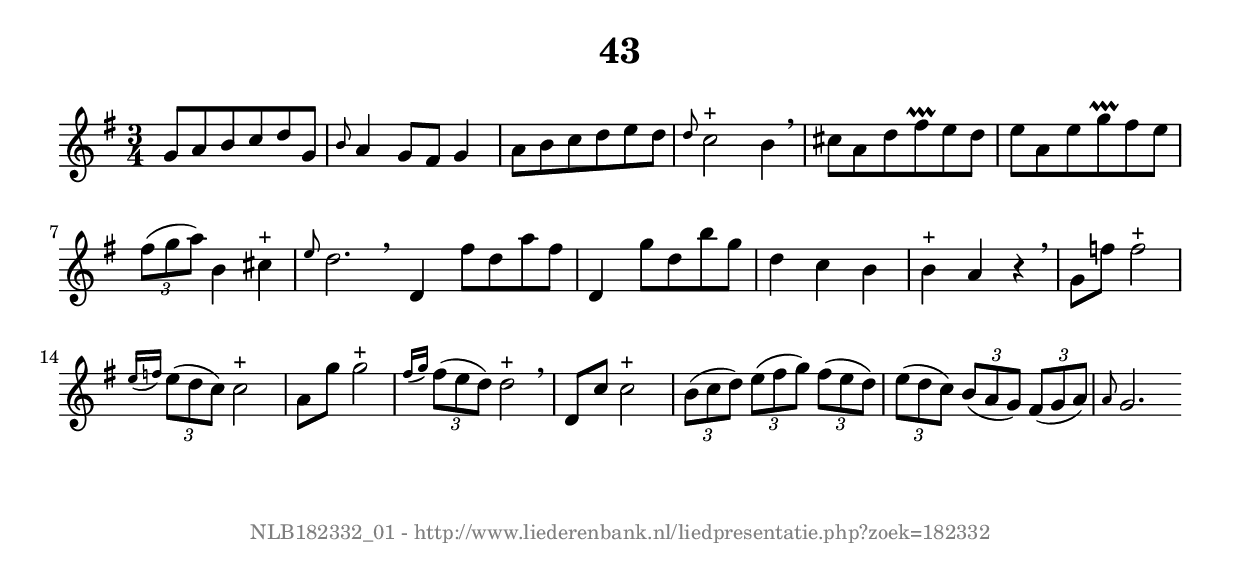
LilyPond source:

%
% produced by wce2krn 1.64 (7 June 2014)
%
\version"2.16"
#(append! paper-alist '(("long" . (cons (* 210 mm) (* 2000 mm)))))
#(set-default-paper-size "long")
sb = {\breathe}
mBreak = {\breathe }
bBreak = {\breathe }
x = {\once\override NoteHead #'style = #'cross }
gl=\glissando
itime={\override Staff.TimeSignature #'stencil = ##f }
ficta = {\once\set suggestAccidentals = ##t}
fine = {\once\override Score.RehearsalMark #'self-alignment-X = #1 \mark \markup {\italic{Fine}}}
dc = {\once\override Score.RehearsalMark #'self-alignment-X = #1 \mark \markup {\italic{D.C.}}}
dcf = {\once\override Score.RehearsalMark #'self-alignment-X = #1 \mark \markup {\italic{D.C. al Fine}}}
dcc = {\once\override Score.RehearsalMark #'self-alignment-X = #1 \mark \markup {\italic{D.C. al Coda}}}
ds = {\once\override Score.RehearsalMark #'self-alignment-X = #1 \mark \markup {\italic{D.S.}}}
dsf = {\once\override Score.RehearsalMark #'self-alignment-X = #1 \mark \markup {\italic{D.S. al Fine}}}
dsc = {\once\override Score.RehearsalMark #'self-alignment-X = #1 \mark \markup {\italic{D.S. al Coda}}}
pv = {\set Score.repeatCommands = #'((volta "1"))}
sv = {\set Score.repeatCommands = #'((volta "2"))}
tv = {\set Score.repeatCommands = #'((volta "3"))}
qv = {\set Score.repeatCommands = #'((volta "4"))}
xv = {\set Score.repeatCommands = #'((volta #f))}
\header{ tagline = ""
title = "43"
}
\score {{
\key g \major
\relative g'
{
\set melismaBusyProperties = #'()
\time 3/4
\tempo 4=120
\override Score.MetronomeMark #'transparent = ##t
\override Score.RehearsalMark #'break-visibility = #(vector #t #t #f)
g8 a b c d g, \grace { b8 } a4 g8 fis g4 a8 b c d e d \grace { d } c2^"+" b4 \mBreak \bar "|"
cis8 a d fis^\prallprall e d e a, e' g^\prallprall fis e \times 2/3 { fis( g a) } b,4 cis^"+"\grace { e8 } d2. \bar ":|:" \bBreak
d,4 fis'8 d a' fis d,4 g'8 d b' g d4 c b b^"+" a r \mBreak \bar "|"
g8 f' f2^"+" \grace { e16( f) } \times 2/3 { e8( d c) } c2^"+" a8 g' g2^"+" \grace { fis16( g) } \times 2/3 { fis8( e d) } d2^"+" \mBreak \bar "|"
d,8 c' c2^"+" \times 2/3 { b8( c d) } \times 2/3 { e( fis g) } \times 2/3 { fis( e d) } \times 2/3 { e( d c) } \times 2/3 { b( a g) } \times 2/3 { fis( g a) } \grace { a } g2. \bar ":|"
 }}
 \midi { }
 \layout {
            indent = 0.0\cm
}
}
\markup { \vspace #0 } \markup { \with-color #grey \fill-line { \center-column { \smaller "NLB182332_01 - http://www.liederenbank.nl/liedpresentatie.php?zoek=182332" } } }
